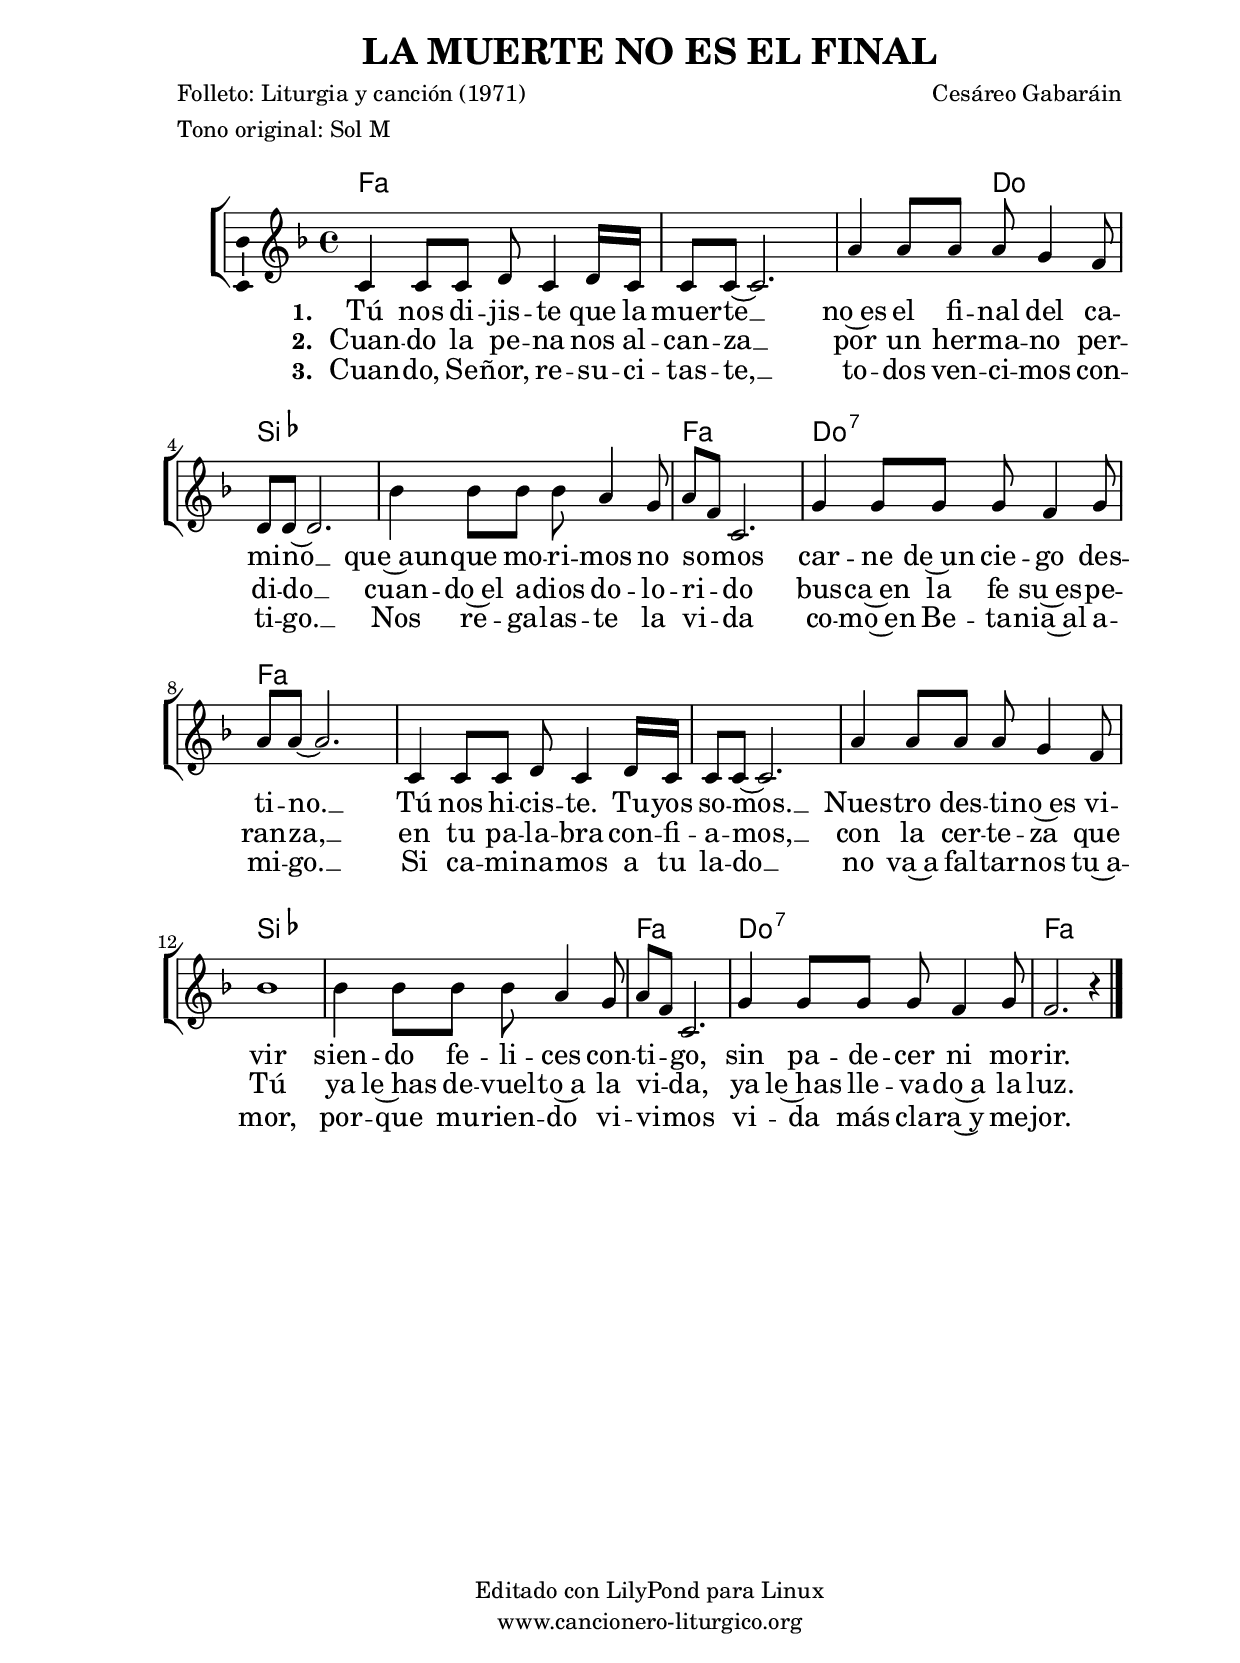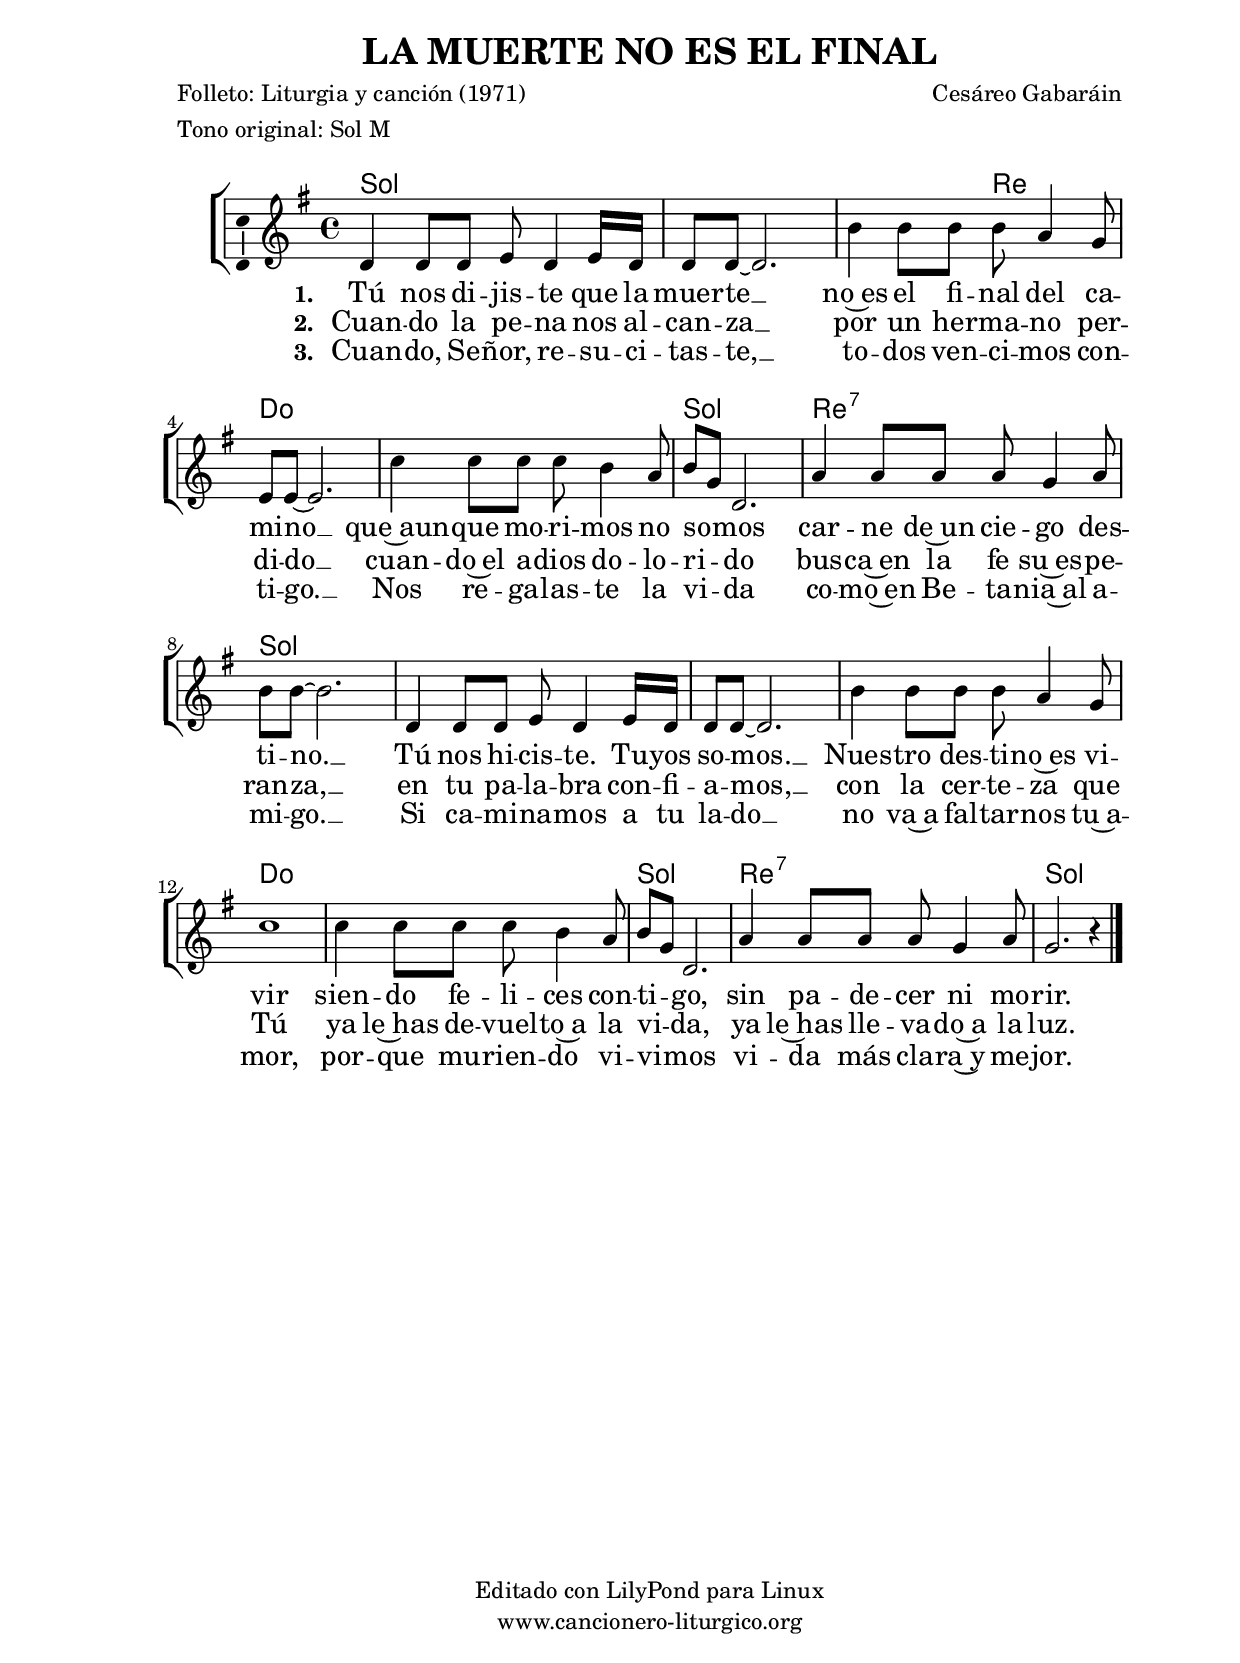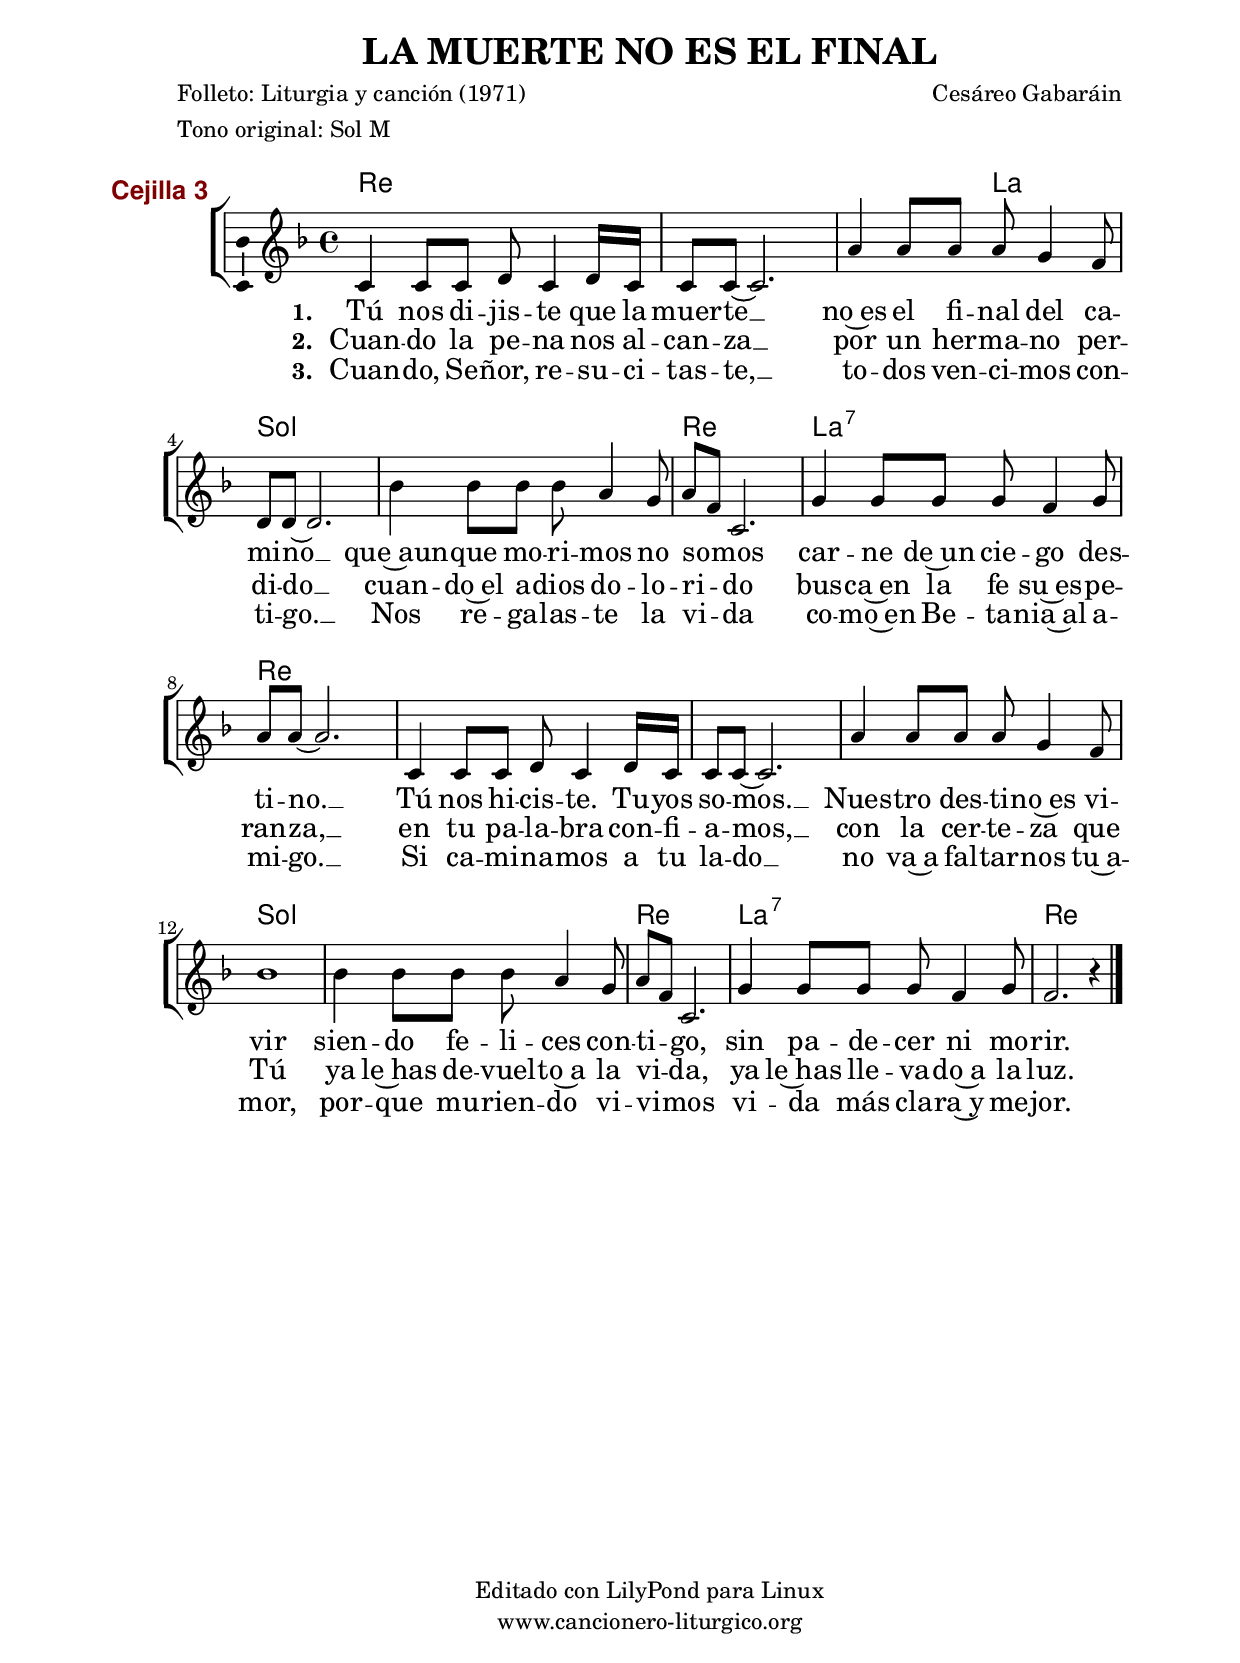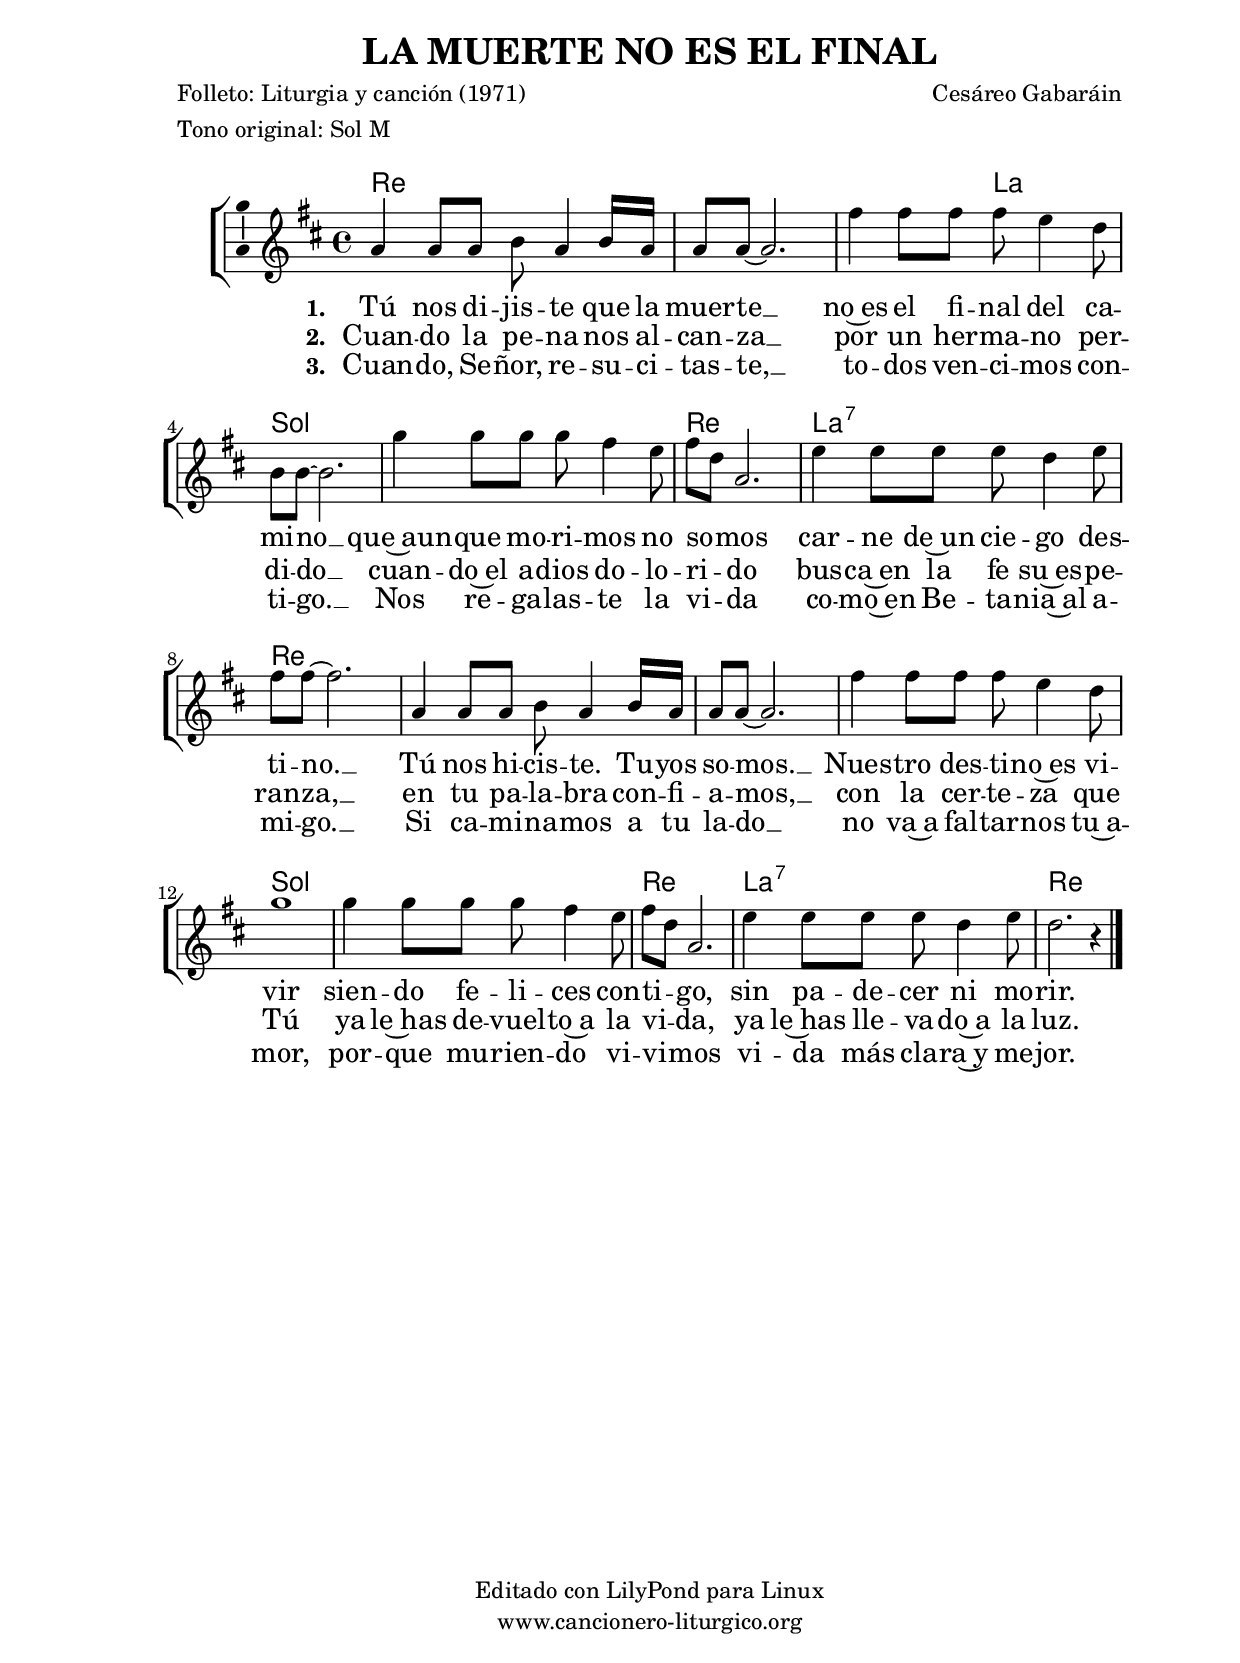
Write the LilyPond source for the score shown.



%versión de lilypond para la que se ha escrito esta partitura:
\version "2.16.0"

	%Tamaño papel
	#(set-default-paper-size "a4")
	%Tamaño partitura
	#(set-global-staff-size 20)
	%No responde al pulsar sobre una nota
	#(ly:set-option 'point-and-click #f)

%parámetros del encabezamiento:
\header {
	title = "LA MUERTE NO ES EL FINAL"
	subtitle = ""
	composer = "Cesáreo Gabaráin"
	poet = "Folleto: Liturgia y canción (1971)"
	meter = "Tono original: Sol M"
	arranger = ""
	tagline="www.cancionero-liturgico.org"
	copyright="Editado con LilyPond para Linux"
	tiempo = "Pascua"
	usos = "Comunión"
	letra = ""
	}

%parámetros asociados al papel:
\paper {
	oddHeaderMarkup = \markup {\fill-line { \on-the-fly #not-first-page \fromproperty #'header:title \on-the-fly #not-first-page \fromproperty #'header:composer }}
	evenHeaderMarkup = \markup {\fill-line { \fromproperty #'header:composer \fromproperty #'header:title }}
	#(set-paper-size "a4")
	print-page-number = ##f
	first-page-number = 1
	print-first-page-number = ##f
%	head-separation = 3.0 \cm
	top-margin = 2.0 \cm
	bottom-margin = 0.5\cm
%%%	bottom-margin = -2.0\cm
	left-margin = 3.0 \cm
	line-width = 16.0 \cm 
	indent = 8\mm
	interscoreline = 2.\mm
	between-system-space = 15\mm
%	para que las partituras no llenen la hoja:
	ragged-bottom = ##t
%	idem para la última hoja:
	ragged-last-bottom = ##f
%	para que las partituras llenen el ancho del papel:
	ragged-last = ##f
	after-title-space = 2.5 \cm
%page-count=1
%system-count=8

	%Flexible Vertical Spacing
%	markup-markup-spacing =
%	#'((basic-distance . 15) (minimum-distance . 15) (padding . 3))
	markup-system-spacing =
	#'((basic-distance . 15) (minimum-distance . 15) (padding . 3))
	system-system-spacing =
	#'((basic-distance . 15) (minimum-distance . 15) (padding . 3))
	score-system-spacing =
	#'((basic-distance . 15) (minimum-distance . 15) (padding . 5))
%	top-system-spacing = % header
%	#'((basic-distance . 8) (minimum-distance . 0) (padding . 0))
%	top-markup-spacing =
%	#'((basic-distance . 20) (minimum-distance . 20) (padding . 0))
	last-bottom-spacing = % footer
	#'((basic-distance . 5) (minimum-distance . 5) (padding . 0))
%	score-markup-spacing =
%	#'((basic-distance . 16) (minimum-distance . 13) (padding . 0))

	}


%parámetros que afectan a toda la partitura:
global = {
	%clave de sol (G):
	\clef G
	%armadura:
	\transpose g f
	\key g \major
	\tempo 4=120
	\set Score.tempoHideNote = ##t
	}


acordes = {
	\italianChords
	\chordmode {
	\transpose g f
{

g2 s g s g d c s c s g s d:7 s g s g s g s g s c s c s g s d:7 s g s

	}
	}
}

melodia = 
	\transpose g f
{
	\relative c'{
	\time 4/4

d4 d8 d e d4 e16 d
d8 d8~d2.
b'4 b8 b b a4 g8
e8 e8~e2.
c'4 c8 c c b4 a8
b8 g d2.
a'4 a8 a a g4 a8
b8 b8~b2.

d,4 d8 d e d4 e16 d
d8 d8~d2.
b'4 b8 b b a4 g8
c1
c4 c8 c c b4 a8
b8 g d2.
a'4 a8 a a g4 a8
g2. r4

\bar "|."
	}
	}


texto = \lyricmode {
\set stanza =#"1. " Tú nos di -- jis -- te que la muer -- te __
no~es el fi -- nal del ca -- mi -- no __
que~aun -- que mo -- ri -- mos no so --  _ mos
car -- ne de~un cie -- go des -- ti -- no. __
Tú nos hi -- cis -- te. Tu -- yos so -- mos. __
Nues -- tro des -- ti -- no~es vi -- vir
sien -- do fe -- li -- ces con -- ti -- _ go,
sin pa -- de -- cer ni mo -- rir.

	}

textodos = \lyricmode {
\set stanza =#"2. " Cuan -- do la pe -- na nos al -- can -- za __
por un her -- ma -- no per -- di -- do __
cuan -- do~el a -- dios do -- lo -- ri -- _ do
bus -- ca~en la fe su~es -- pe -- ran -- za, __
en tu pa -- la -- bra con -- fi -- a -- mos, __
con la cer -- te -- za que Tú
ya le~has de -- vuel -- to~a la vi -- _ da,
ya le~has lle -- va -- do~a la luz.

	}

textotres = \lyricmode {
\set stanza =#"3. " Cuan -- do, Se -- ñor, re -- su -- ci -- tas -- te, __
to -- dos ven -- ci -- mos con -- ti -- go. __
Nos re -- ga -- las -- te la vi -- _ da
co -- mo~en Be -- ta -- nia~al a -- mi -- go. __
Si ca -- mi -- na -- mos a tu la -- do __
no va~a fal -- tar -- nos tu~a -- mor,
por -- que mu -- rien -- do vi -- vi -- _ mos
vi -- da más cla -- ra~y me -- jor.

	}


acordesStaff = \context ChordNames = acordesStaff <<
	\set chordChanges = ##t
	\acordes
	>>


%%%%%%%%%%%%%%%%%%%%%%%%%%%%%%%%%%% CEJILLA %%%%%%%%%%%%%%%%%%%%%%%%%%%%%%%%%%%
acordescejilla = {
%%%	\override ChordNames.ChordName #'font-size = #-1
%%%	\override ChordNames.ChordName #'font-series = #'bold
	\transpose f d {
		\acordes
		}
	}

acordescejillaStaff = \context ChordNames = acordescejillaStaff <<
	\set Staff.instrumentName = \markup \with-color #darkred \larger \bold \sans "Cejilla 3"
	\set chordChanges = ##t
	\acordescejilla
	>>
%%%%%%%%%%%%%%%%%%%%%%%%%%%%%%%%%%% CEJILLA %%%%%%%%%%%%%%%%%%%%%%%%%%%%%%%%%%%


vozStaff = \context Voice = vozStaff
\with {\consists "Ambitus_engraver"}
<<
%	\set Staff.instrumentName = ""
%	\set Staff.shortInstrumentName = ""
%	\set Staff.midiInstrument = #"clarinet"
%	\set Staff.midiInstrument = #"cello"
%	\set Staff.midiInstrument = #"flute"
	\set Staff.midiInstrument = #"electric guitar (jazz)"
%	\set Staff.midiInstrument = #"english horn"
%	\set Staff.midiInstrument = #"violin"
%	\set Staff.midiInstrument = #"glockenspiel"
	\set Staff.midiMinimumVolume = #0.7
	\set Staff.midiMaximumVolume = #0.9
	\global
	\melodia
	>>

textoStaff = \context Lyrics = textoStaff <<
	\lyricsto vozStaff \texto
	>>

textodosStaff = \context Lyrics = textodosStaff <<
	\lyricsto vozStaff \textodos
	>>

textotresStaff = \context Lyrics = textotresStaff <<
	\lyricsto vozStaff \textotres
	>>


\book {
	\score {
		\context ChoirStaff {
			\override StaffGroup.SystemStartBracket #'collapse-height = #1
			\override Score.SystemStartBar #'collapse-height = #1
			<<
			\acordesStaff
			\vozStaff
			\textoStaff
			\textodosStaff
			\textotresStaff
			>>
			}
		\layout {
	 		\context {
				\Lyrics
				\override LyricText #'font-size = #2
				}
	 		 \context {
				\Score
				\override StaffSymbol #'staff-space = #(magstep +3)
				}
			}
		}
	\score {
		\unfoldRepeats
		\context ChoirStaff {
			<<
			\acordesStaff
			\vozStaff
			>>
			}
		\midi {
	 		\context {
	 			\Score
				tempoWholesPerMinute = #(ly:make-moment 70 4)
				}
			}
		}
	}


%Partitura para guitarra
#(define output-suffix "G")
\book {
	\score {
		\context ChoirStaff {
			\override StaffGroup.SystemStartBracket #'collapse-height = #1
			\override Score.SystemStartBar #'collapse-height = #1
			<<
			\acordescejillaStaff
			\vozStaff
			\textoStaff
			\textodosStaff
			\textotresStaff
			>>
			}
		\layout {
%%%%%%%%%%%%%%%%%%%%%%%%%%%%%%%%%%% CEJILLA %%%%%%%%%%%%%%%%%%%%%%%%%%%%%%%%%%%
			\context {
				\ChordNames \consists Instrument_name_engraver
				}
%%%%%%%%%%%%%%%%%%%%%%%%%%%%%%%%%%% CEJILLA %%%%%%%%%%%%%%%%%%%%%%%%%%%%%%%%%%%
	 		\context {
				\Lyrics
				\override LyricText #'font-size = #2
				}
	 		 \context {
				\Score
				\override StaffSymbol #'staff-space = #(magstep +3)
				}
			}
		}
	}


#(define output-suffix "C")
\book {
	\score {
		\context ChoirStaff {
			\override StaffGroup.SystemStartBracket #'collapse-height = #1
			\override Score.SystemStartBar #'collapse-height = #1
\transpose c d
			<<
			\acordesStaff
			\vozStaff
			\textoStaff
			\textodosStaff
			\textotresStaff
			>>
			}
		\layout {
	    		\context {
				\Lyrics
				\override LyricText #'font-size = #2
				}
	   		 \context {
				\Score
				\override StaffSymbol #'staff-space = #(magstep +3)
				}
			}
		}
	}


#(define output-suffix "S")
\book {
	\score {
		\context ChoirStaff {
			\override StaffGroup.SystemStartBracket #'collapse-height = #1
			\override Score.SystemStartBar #'collapse-height = #1
\transpose c a
			<<
			\acordesStaff
			\vozStaff
			\textoStaff
			\textodosStaff
			\textotresStaff
			>>
			}
		\layout {
	    		\context {
				\Lyrics
				\override LyricText #'font-size = #2
				}
	   		 \context {
				\Score
				\override StaffSymbol #'staff-space = #(magstep +3)
				}
			}
		}
	}


